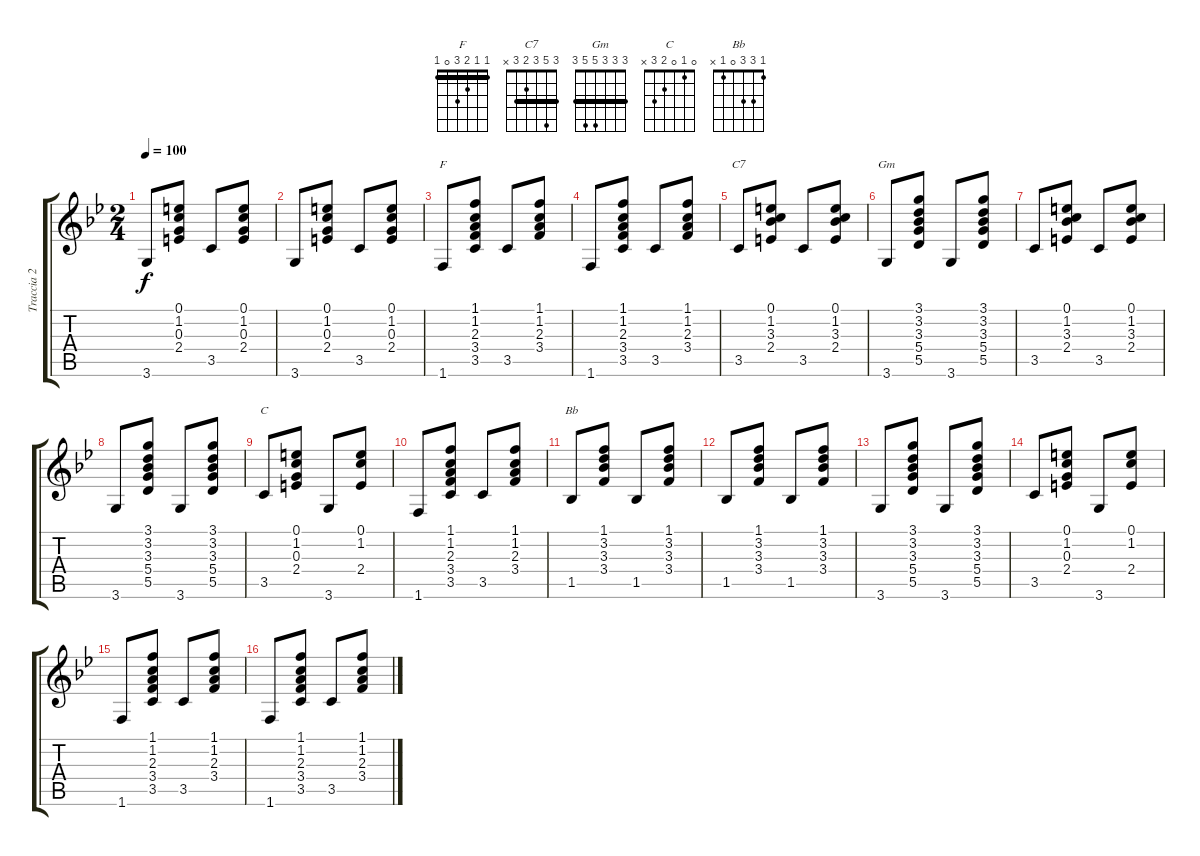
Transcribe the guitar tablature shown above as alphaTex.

\track ("Traccia 2" "Traccia 2") {instrument acousticguitarsteel}
\staff {score tabs}
\tuning (E4 B3 G3 D3 A2 E2) {hide}
\chord ("F" 1 1 2 3 0 1) {barre 1}
\chord ("C7" 3 5 3 2 3 x) {barre 3}
\chord ("Gm" 3 3 3 5 5 3) {barre 3}
\chord ("C" 0 1 0 2 3 x)
\chord ("Bb" 1 3 3 0 1 x)
\ts (2 4)
\tempo 100
\clef g2
\ks bb
3.6.8{dy f} (0.1 1.2 0.3 2.4).8 3.5.8 (0.1 1.2 0.3 2.4).8 |
3.6.8 (0.1 1.2 0.3 2.4).8 3.5.8 (0.1 1.2 0.3 2.4).8 |
1.6.8{ch "F"} (1.1 1.2 2.3 3.4 3.5).8 3.5.8 (1.1 1.2 2.3 3.4).8 |
1.6.8 (1.1 1.2 2.3 3.4 3.5).8 3.5.8 (1.1 1.2 2.3 3.4).8 |
3.5.8{ch "C7"} (0.1 1.2 3.3 2.4).8 3.5.8 (0.1 1.2 3.3 2.4).8 |
3.6.8{ch "Gm"} (3.1 3.2 3.3 5.4 5.5).8 3.6.8 (3.1 3.2 3.3 5.4 5.5).8 |
3.5.8 (0.1 1.2 3.3 2.4).8 3.5.8 (0.1 1.2 3.3 2.4).8 |
3.6.8 (3.1 3.2 3.3 5.4 5.5).8 3.6.8 (3.1 3.2 3.3 5.4 5.5).8 |
3.5.8{ch "C"} (0.1 1.2 0.3 2.4).8 3.6.8 (0.1 1.2 2.4).8 |
1.6.8 (1.1 1.2 2.3 3.4 3.5).8 3.5.8 (1.1 1.2 2.3 3.4).8 |
1.5.8{ch "Bb"} (1.1 3.2 3.3 3.4).8 1.5.8 (1.1 3.2 3.3 3.4).8 |
1.5.8 (1.1 3.2 3.3 3.4).8 1.5.8 (1.1 3.2 3.3 3.4).8 |
3.6.8 (3.1 3.2 3.3 5.4 5.5).8 3.6.8 (3.1 3.2 3.3 5.4 5.5).8 |
3.5.8 (0.1 1.2 0.3 2.4).8 3.6.8 (0.1 1.2 2.4).8 |
1.6.8 (1.1 1.2 2.3 3.4 3.5).8 3.5.8 (1.1 1.2 2.3 3.4).8 |
1.6.8 (1.1 1.2 2.3 3.4 3.5).8 3.5.8 (1.1 1.2 2.3 3.4).8
